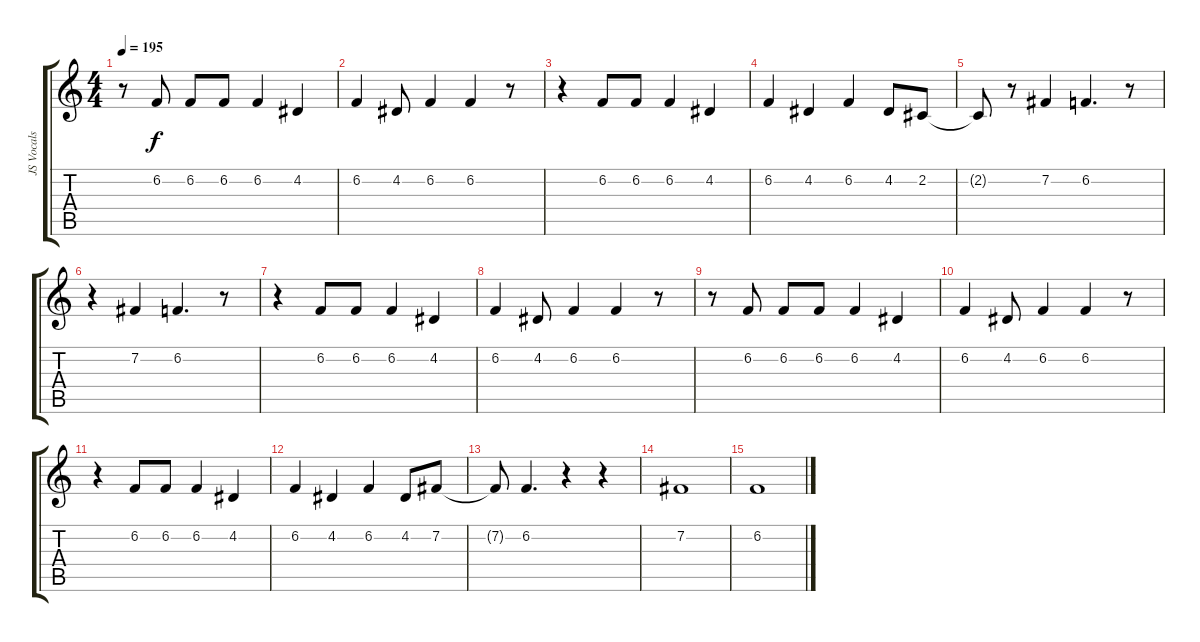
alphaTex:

\track ("JS Vocals" "JS Vocals") {instrument altosax}
\staff {score tabs}
\tuning (E4 B3 G3 D3 A2 E2) {hide}
\ts (4 4)
\tempo 195
\clef g2
\ks c
r.8{dy f} 6.2.8 6.2.8 6.2.8 6.2.4 4.2.4 |
6.2.4 4.2.8 6.2.4 6.2.4 r.8 |
r.4 6.2.8 6.2.8 6.2.4 4.2.4 |
6.2.4 4.2.4 6.2.4 4.2.8 2.2.8 |
2.2{t}.8 r.8 7.2.4 6.2.4{d} r.8 |
r.4 7.2.4 6.2.4{d} r.8 |
r.4 6.2.8 6.2.8 6.2.4 4.2.4 |
6.2.4 4.2.8 6.2.4 6.2.4 r.8 |
r.8 6.2.8 6.2.8 6.2.8 6.2.4 4.2.4 |
6.2.4 4.2.8 6.2.4 6.2.4 r.8 |
r.4 6.2.8 6.2.8 6.2.4 4.2.4 |
6.2.4 4.2.4 6.2.4 4.2.8 7.2.8 |
7.2{t}.8 6.2.4{d} r.4 r.4 |
7.2.1 |
6.2.1
